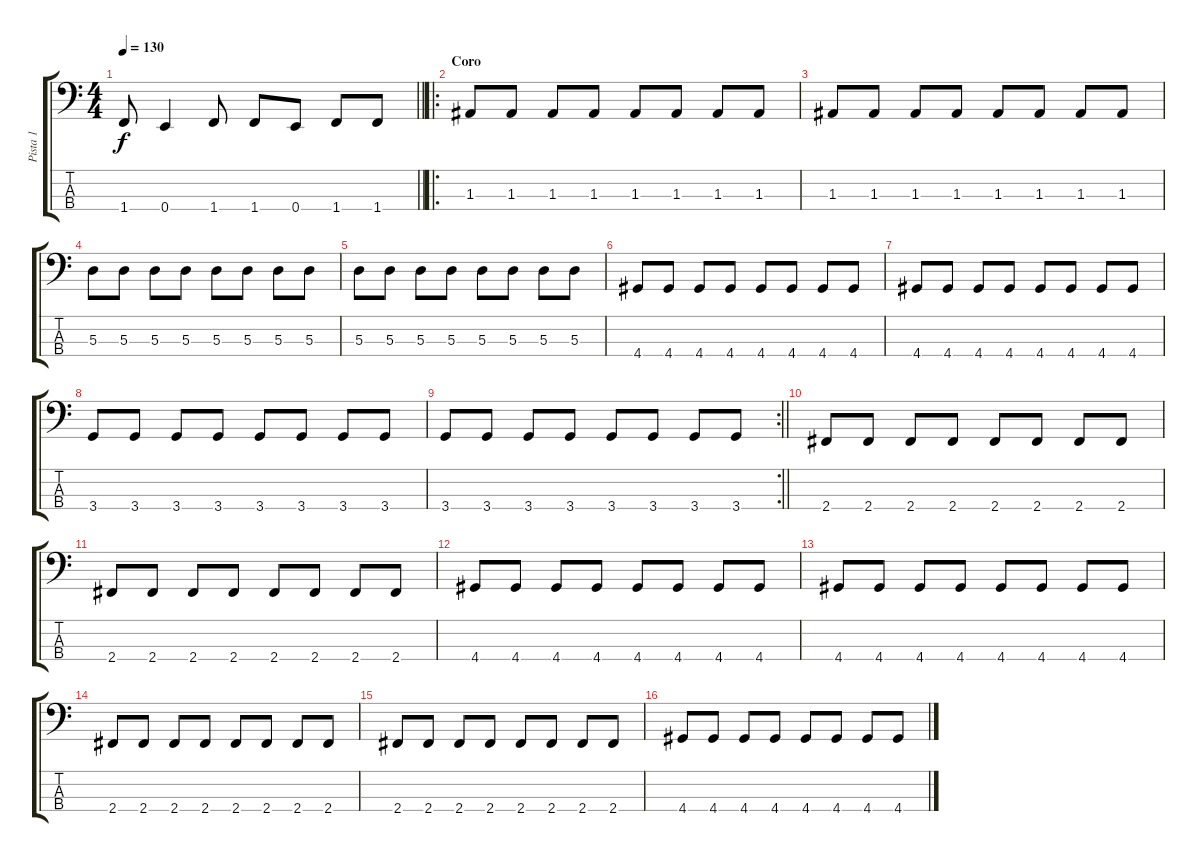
\track ("Pista 1" "Pista 1") {instrument electricbasspick}
\staff {score tabs}
\tuning (G2 D2 A1 E1) {hide}
\ts (4 4)
\tempo 130
\clef f4
\barLineRight lightlight
\ks c
1.4{t}.8{dy f} 0.4.4 1.4.8 1.4.8 0.4.8 1.4.8 1.4.8 |
\ro
\section ("" "Coro")
1.3.8 1.3.8 1.3.8 1.3.8 1.3.8 1.3.8 1.3.8 1.3.8 |
1.3.8 1.3.8 1.3.8 1.3.8 1.3.8 1.3.8 1.3.8 1.3.8 |
5.3.8 5.3.8 5.3.8 5.3.8 5.3.8 5.3.8 5.3.8 5.3.8 |
5.3.8 5.3.8 5.3.8 5.3.8 5.3.8 5.3.8 5.3.8 5.3.8 |
4.4.8 4.4.8 4.4.8 4.4.8 4.4.8 4.4.8 4.4.8 4.4.8 |
4.4.8 4.4.8 4.4.8 4.4.8 4.4.8 4.4.8 4.4.8 4.4.8 |
3.4.8 3.4.8 3.4.8 3.4.8 3.4.8 3.4.8 3.4.8 3.4.8 |
\rc 2
\barLineRight lightlight
3.4.8 3.4.8 3.4.8 3.4.8 3.4.8 3.4.8 3.4.8 3.4.8 |
\section ("" "")
2.4.8 2.4.8 2.4.8 2.4.8 2.4.8 2.4.8 2.4.8 2.4.8 |
2.4.8 2.4.8 2.4.8 2.4.8 2.4.8 2.4.8 2.4.8 2.4.8 |
4.4.8 4.4.8 4.4.8 4.4.8 4.4.8 4.4.8 4.4.8 4.4.8 |
4.4.8 4.4.8 4.4.8 4.4.8 4.4.8 4.4.8 4.4.8 4.4.8 |
2.4.8 2.4.8 2.4.8 2.4.8 2.4.8 2.4.8 2.4.8 2.4.8 |
2.4.8 2.4.8 2.4.8 2.4.8 2.4.8 2.4.8 2.4.8 2.4.8 |
4.4.8 4.4.8 4.4.8 4.4.8 4.4.8 4.4.8 4.4.8 4.4.8
